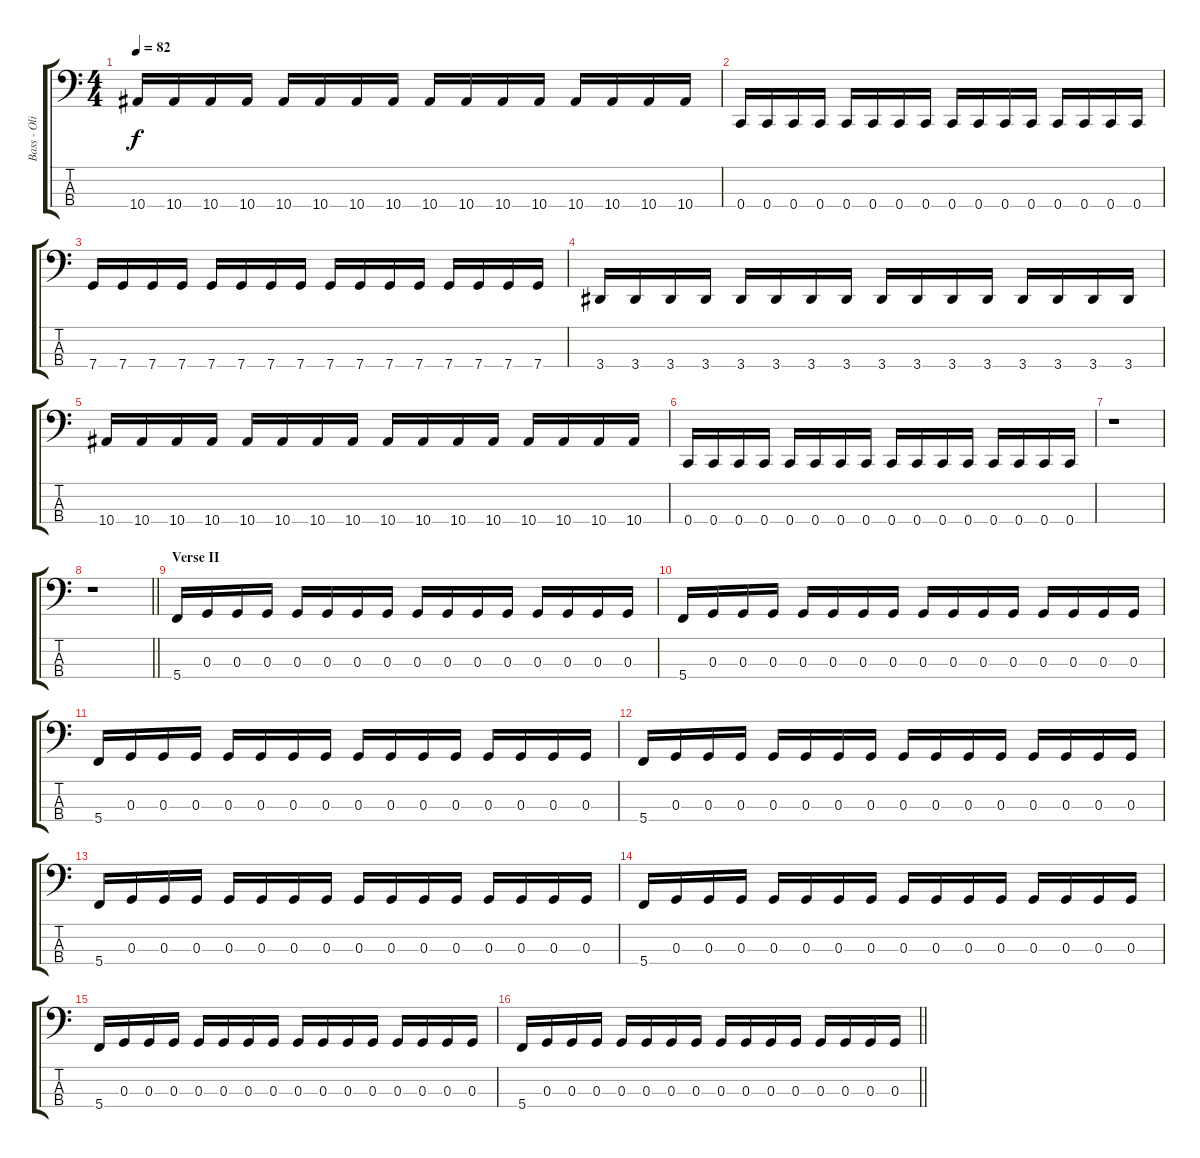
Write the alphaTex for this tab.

\track ("Bass - Oliver Riedel" "Bass - Oli") {instrument electricbassfinger}
\staff {score tabs}
\tuning (F2 C2 G1 C1) {hide}
\ts (4 4)
\tempo 82
\clef f4
\ks c
10.4.16{dy f} 10.4.16 10.4.16 10.4.16 10.4.16 10.4.16 10.4.16 10.4.16 10.4.16 10.4.16 10.4.16 10.4.16 10.4.16 10.4.16 10.4.16 10.4.16 |
0.4.16 0.4.16 0.4.16 0.4.16 0.4.16 0.4.16 0.4.16 0.4.16 0.4.16 0.4.16 0.4.16 0.4.16 0.4.16 0.4.16 0.4.16 0.4.16 |
7.4.16 7.4.16 7.4.16 7.4.16 7.4.16 7.4.16 7.4.16 7.4.16 7.4.16 7.4.16 7.4.16 7.4.16 7.4.16 7.4.16 7.4.16 7.4.16 |
3.4.16 3.4.16 3.4.16 3.4.16 3.4.16 3.4.16 3.4.16 3.4.16 3.4.16 3.4.16 3.4.16 3.4.16 3.4.16 3.4.16 3.4.16 3.4.16 |
10.4.16 10.4.16 10.4.16 10.4.16 10.4.16 10.4.16 10.4.16 10.4.16 10.4.16 10.4.16 10.4.16 10.4.16 10.4.16 10.4.16 10.4.16 10.4.16 |
0.4.16 0.4.16 0.4.16 0.4.16 0.4.16 0.4.16 0.4.16 0.4.16 0.4.16 0.4.16 0.4.16 0.4.16 0.4.16 0.4.16 0.4.16 0.4.16 |
r.1 |
\barLineRight lightlight
r.1 |
\section ("" "Verse II")
5.4.16 0.3.16 0.3.16 0.3.16 0.3.16 0.3.16 0.3.16 0.3.16 0.3.16 0.3.16 0.3.16 0.3.16 0.3.16 0.3.16 0.3.16 0.3.16 |
5.4.16 0.3.16 0.3.16 0.3.16 0.3.16 0.3.16 0.3.16 0.3.16 0.3.16 0.3.16 0.3.16 0.3.16 0.3.16 0.3.16 0.3.16 0.3.16 |
5.4.16 0.3.16 0.3.16 0.3.16 0.3.16 0.3.16 0.3.16 0.3.16 0.3.16 0.3.16 0.3.16 0.3.16 0.3.16 0.3.16 0.3.16 0.3.16 |
5.4.16 0.3.16 0.3.16 0.3.16 0.3.16 0.3.16 0.3.16 0.3.16 0.3.16 0.3.16 0.3.16 0.3.16 0.3.16 0.3.16 0.3.16 0.3.16 |
5.4.16 0.3.16 0.3.16 0.3.16 0.3.16 0.3.16 0.3.16 0.3.16 0.3.16 0.3.16 0.3.16 0.3.16 0.3.16 0.3.16 0.3.16 0.3.16 |
5.4.16 0.3.16 0.3.16 0.3.16 0.3.16 0.3.16 0.3.16 0.3.16 0.3.16 0.3.16 0.3.16 0.3.16 0.3.16 0.3.16 0.3.16 0.3.16 |
5.4.16 0.3.16 0.3.16 0.3.16 0.3.16 0.3.16 0.3.16 0.3.16 0.3.16 0.3.16 0.3.16 0.3.16 0.3.16 0.3.16 0.3.16 0.3.16 |
\barLineRight lightlight
5.4.16 0.3.16 0.3.16 0.3.16 0.3.16 0.3.16 0.3.16 0.3.16 0.3.16 0.3.16 0.3.16 0.3.16 0.3.16 0.3.16 0.3.16 0.3.16
